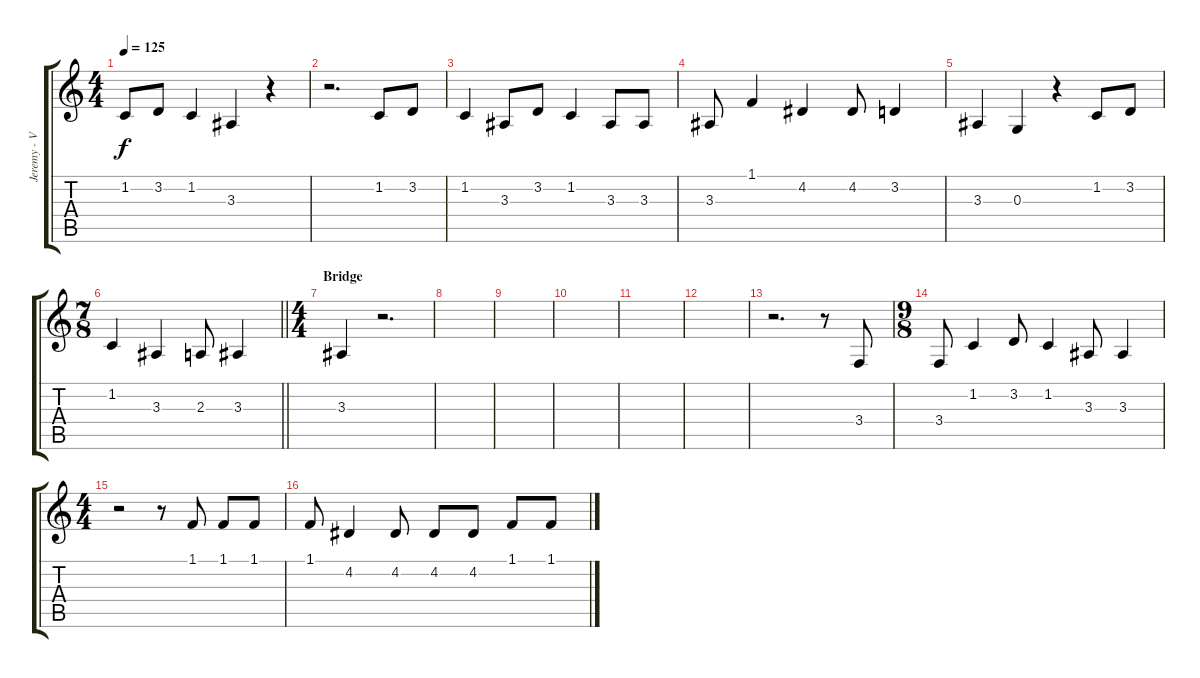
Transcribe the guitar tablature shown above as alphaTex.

\track ("Jeremy - Vocals" "Jeremy - V") {instrument tenorsax}
\staff {score tabs}
\tuning (E4 B3 G3 D3 A2 E2) {hide}
\ts (4 4)
\tempo 125
\clef g2
\ks c
1.2{t}.8{dy f} 3.2.8 1.2.4 3.3.4 r.4 |
r.2{d} 1.2.8 3.2.8 |
1.2.4 3.3.8 3.2.8 1.2.4 3.3.8 3.3.8 |
3.3.8 1.1.4 4.2.4 4.2.8 3.2.4 |
3.3.4 0.3.4 r.4 1.2.8 3.2.8 |
\ts (7 8)
\barLineRight lightlight
1.2.4 3.3.4 2.3.8 3.3.4 |
\ts (4 4)
\section ("" "Bridge")
3.3.4 r.2{d} |
|
|
|
|
|
r.2{d} r.8 3.4.8 |
\ts (9 8)
3.4.8 1.2.4 3.2.8 1.2.4 3.3.8 3.3.4 |
\ts (4 4)
r.2 r.8 1.1.8 1.1.8 1.1.8 |
1.1.8 4.2.4 4.2.8 4.2.8 4.2.8 1.1.8 1.1.8
